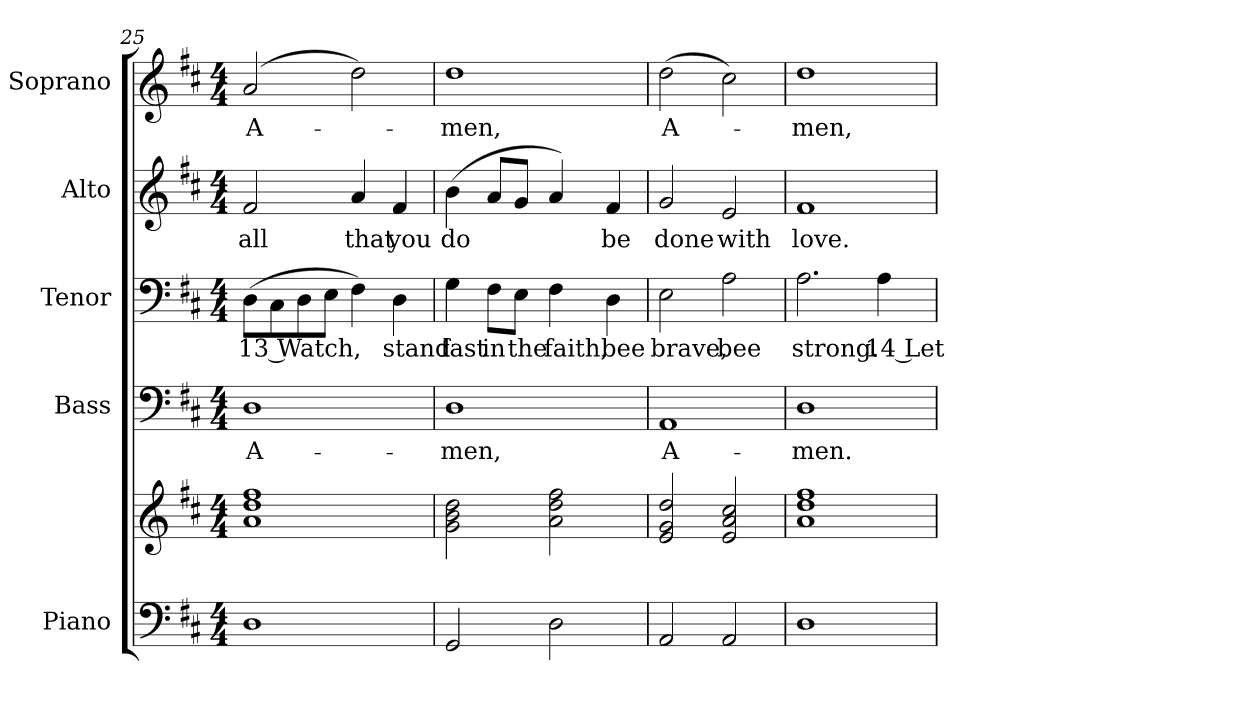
**kern	**kern	**kern	**text	**kern	**text	**kern	**text	**kern	**text
*part5	*part5	*part4	*part4	*part3	*part3	*part2	*part2	*part1	*part1
*staff6	*staff5	*staff4	*staff4	*staff3	*staff3	*staff2	*staff2	*staff1	*staff1
*I"Piano	*	*I"Bass	*	*I"Tenor	*	*I"Alto	*	*I"Soprano	*
*I'Pno.	*	*I'B.	*	*I'T.	*	*I'A.	*	*I'S.	*
!!LO:PB:g=z
*clefF4	*clefG2	*clefF4	*	*clefF4	*	*clefG2	*	*clefG2	*
*k[f#c#]	*k[f#c#]	*k[f#c#]	*	*k[f#c#]	*	*k[f#c#]	*	*k[f#c#]	*
*D:	*D:	*D:	*	*D:	*	*D:	*	*D:	*
*M4/4	*M4/4	*M4/4	*	*M4/4	*	*M4/4	*	*M4/4	*
=25	=25	=25	=25	=25	=25	=25	=25	=25	=25
!	!	!	!LO:LY:b:color=#000000	!	!	!	!	!	!
!	!	!	!	!	!LO:LY:b:color=#000000	!	!	!	!
!	!	!	!	!	!	!	!LO:LY:b:color=#000000	!	!
!	!	!	!	!	!	!	!	!	!LO:LY:b:color=#000000
1Di	1ai 1ddi 1ff#i	1Di	A-	(8Di\L	13 Watch,	2f#i/	all	(2ai/	A-
.	.	.	.	8C#i\	.	.	.	.	.
.	.	.	.	8Di\	.	.	.	.	.
.	.	.	.	8Ei\J	.	.	.	.	.
!	!	!	!	!	!	!	!LO:LY:b:color=#000000	!	!
.	.	.	.	4F#i\)	.	4ai/	that	2ddi\)	.
!	!	!	!	!	!LO:LY:b:color=#000000	!	!	!	!
!	!	!	!	!	!	!	!LO:LY:b:color=#000000	!	!
.	.	.	.	4Di\	stand	4f#i/	you	.	.
=26	=26	=26	=26	=26	=26	=26	=26	=26	=26
!	!	!	!LO:LY:b:color=#000000	!	!	!	!	!	!
!	!	!	!	!	!LO:LY:b:color=#000000	!	!	!	!
!	!	!	!	!	!	!	!LO:LY:b:color=#000000	!	!
!	!	!	!	!	!	!	!	!	!LO:LY:b:color=#000000
2GGi/	2gi\ 2bi 2ddi	1Di	-men,	4Gi\	fast	(4bi\	do	1ddi	-men,
!	!	!	!	!	!LO:LY:b:color=#000000	!	!	!	!
.	.	.	.	8F#i\L	in	8ai/L	.	.	.
!	!	!	!	!	!LO:LY:b:color=#000000	!	!	!	!
.	.	.	.	8Ei\J	the	8gi/J	.	.	.
!	!	!	!	!	!LO:LY:b:color=#000000	!	!	!	!
2Di\	2ai\ 2ddi 2ff#i	.	.	4F#i\	faith,	4ai/)	.	.	.
!	!	!	!	!	!LO:LY:b:color=#000000	!	!	!	!
!	!	!	!	!	!	!	!LO:LY:b:color=#000000	!	!
.	.	.	.	4Di\	bee	4f#i/	be	.	.
!!LO:PB:g=z
=27	=27	=27	=27	=27	=27	=27	=27	=27	=27
!	!	!	!LO:LY:b:color=#000000	!	!	!	!	!	!
!	!	!	!	!	!LO:LY:b:color=#000000	!	!	!	!
!	!	!	!	!	!	!	!LO:LY:b:color=#000000	!	!
!	!	!	!	!	!	!	!	!	!LO:LY:b:color=#000000
2AAi/	2ei/ 2gi 2ddi	1AAi	A-	2Ei\	brave,	2gi/	done	(2ddi\	A-
!	!	!	!	!	!LO:LY:b:color=#000000	!	!	!	!
!	!	!	!	!	!	!	!LO:LY:b:color=#000000	!	!
2AAi/	2ei/ 2ai 2cc#i	.	.	2Ai\	bee	2ei/	with	2cc#i\)	.
=28	=28	=28	=28	=28	=28	=28	=28	=28	=28
!	!	!	!LO:LY:b:color=#000000	!	!	!	!	!	!
!	!	!	!	!	!LO:LY:b:color=#000000	!	!	!	!
!	!	!	!	!	!	!	!LO:LY:b:color=#000000	!	!
!	!	!	!	!	!	!	!	!	!LO:LY:b:color=#000000
1Di	1ai 1ddi 1ff#i	1Di	-men.	2.Ai\	strong.	1f#i	love.	1ddi	-men,
!	!	!	!	!	!LO:LY:b:color=#000000	!	!	!	!
.	.	.	.	4Ai\	14 Let	.	.	.	.
=	=	=	=	=	=	=	=	=	=
*-	*-	*-	*-	*-	*-	*-	*-	*-	*-
